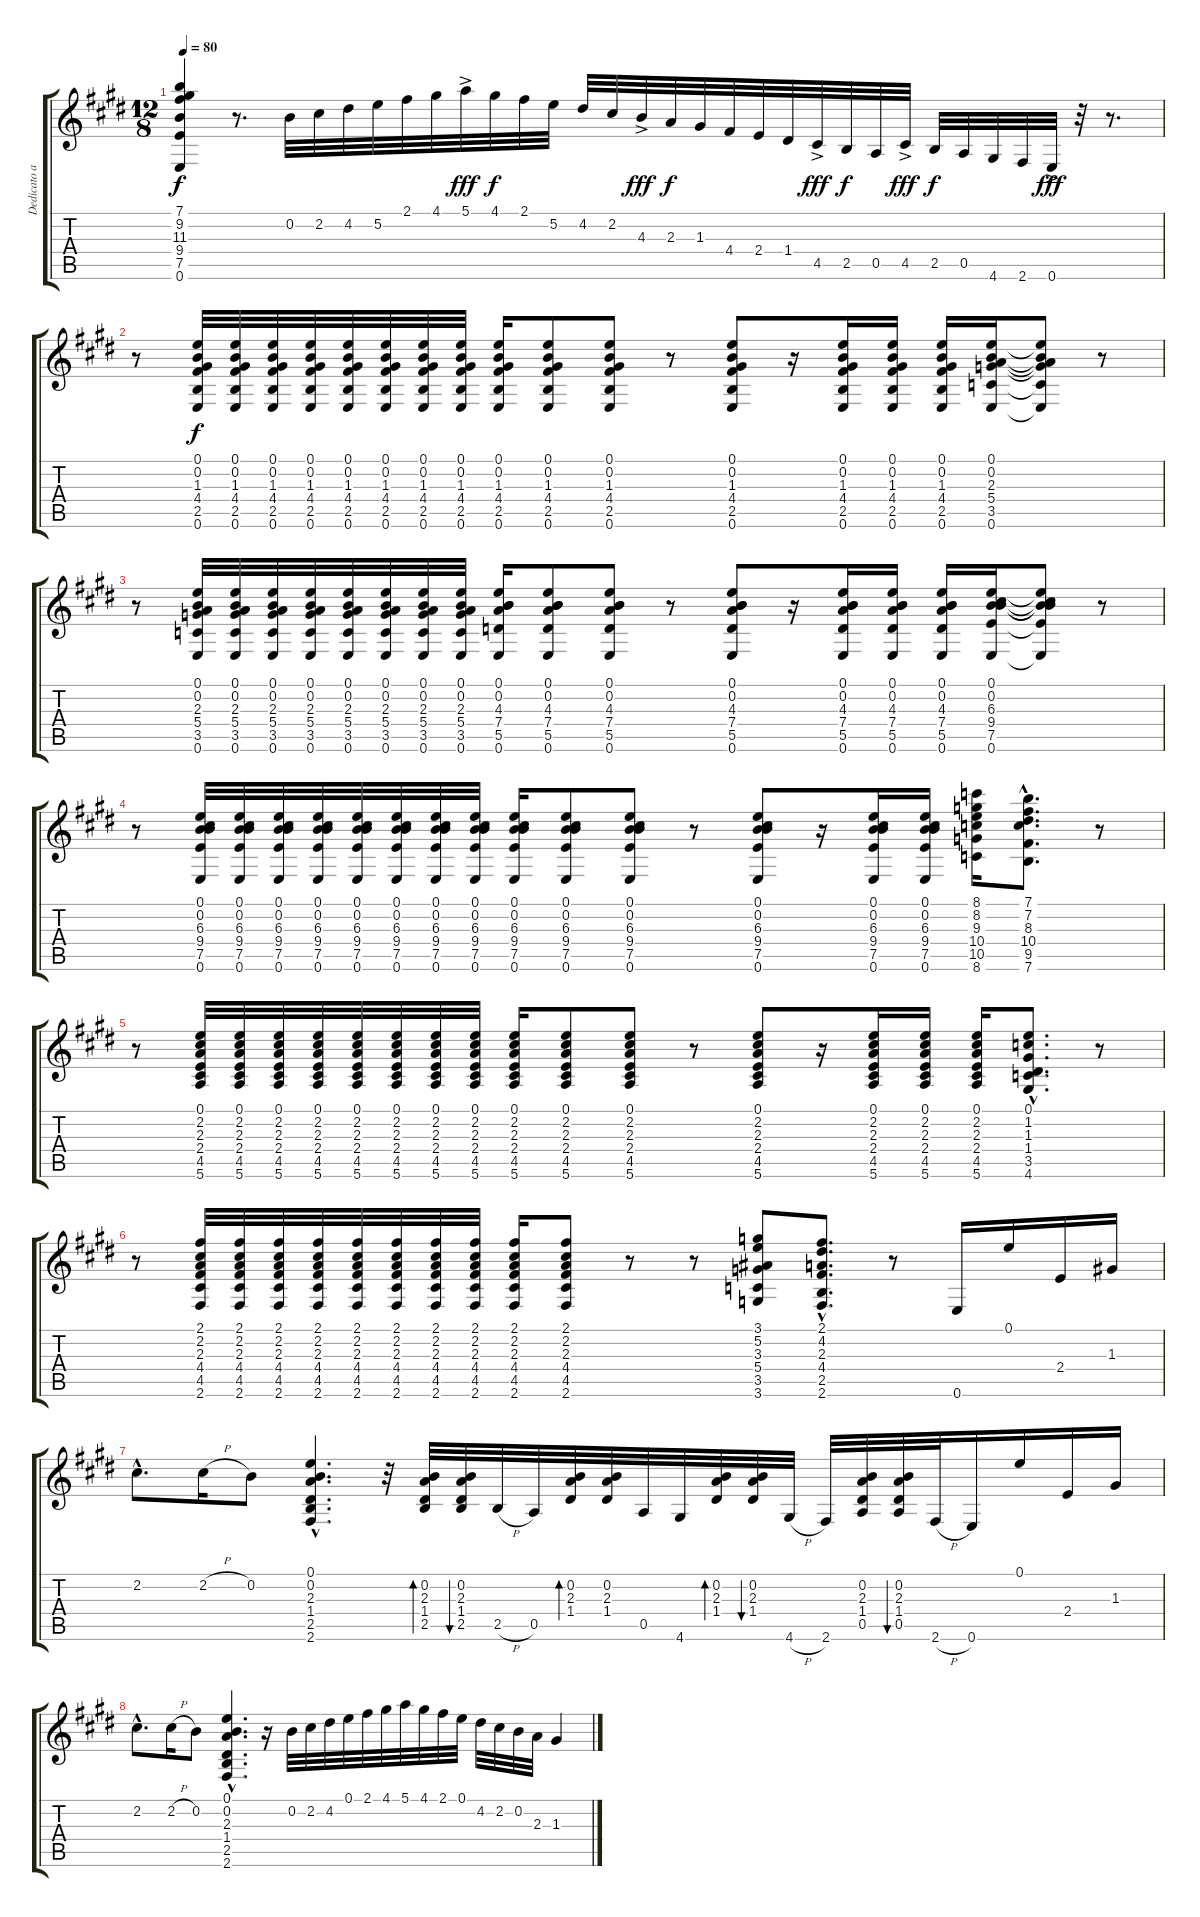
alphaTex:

\track ("Dedicato a mia madre" "Dedicato a") {instrument acousticguitarnylon}
\staff {score tabs}
\tuning (E4 B3 G3 D3 A2 E2) {hide}
\ts (12 8)
\tempo 80
\clef g2
\ks e
(7.1 9.2 11.3 9.4 7.5 0.6).4{dy f} r.8{d} 0.2.32 2.2.32 4.2.32 5.2.32 2.1.32 4.1.32 5.1{ac}.32{dy fff} 4.1.32{dy f} 2.1.32 5.2.32 4.2.32 2.2.32 4.3{ac}.32{dy fff} 2.3.32{dy f} 1.3.32 4.4.32 2.4.32 1.4.32 4.5{ac}.32{dy fff} 2.5.32{dy f} 0.5.32 4.5{ac}.32{dy fff} 2.5.32{dy f} 0.5.32 4.6.32 2.6.32 0.6{ac}.32{dy fff} r.32 r.8{d} |
r.8 (0.1 0.2 1.3 4.4 2.5 0.6).32{dy f} (0.1 0.2 1.3 4.4 2.5 0.6).32 (0.1 0.2 1.3 4.4 2.5 0.6).32 (0.1 0.2 1.3 4.4 2.5 0.6).32 (0.1 0.2 1.3 4.4 2.5 0.6).32 (0.1 0.2 1.3 4.4 2.5 0.6).32 (0.1 0.2 1.3 4.4 2.5 0.6).32 (0.1 0.2 1.3 4.4 2.5 0.6).32 (0.1 0.2 1.3 4.4 2.5 0.6).16 (0.1 0.2 1.3 4.4 2.5 0.6).8 (0.1 0.2 1.3 4.4 2.5 0.6).8 r.8 (0.1 0.2 1.3 4.4 2.5 0.6).8 r.16 (0.1 0.2 1.3 4.4 2.5 0.6).16 (0.1 0.2 1.3 4.4 2.5 0.6).16 (0.1 0.2 1.3 4.4 2.5 0.6).16 (0.1 0.2 2.3 5.4 3.5 0.6).16 (0.1{t} 0.2{t} 2.3{t} 5.4{t} 3.5{t} 0.6{t}).8 r.8 |
r.8 (0.1 0.2 2.3 5.4 3.5 0.6).32 (0.1 0.2 2.3 5.4 3.5 0.6).32 (0.1 0.2 2.3 5.4 3.5 0.6).32 (0.1 0.2 2.3 5.4 3.5 0.6).32 (0.1 0.2 2.3 5.4 3.5 0.6).32 (0.1 0.2 2.3 5.4 3.5 0.6).32 (0.1 0.2 2.3 5.4 3.5 0.6).32 (0.1 0.2 2.3 5.4 3.5 0.6).32 (0.1 0.2 4.3 7.4 5.5 0.6).16 (0.1 0.2 4.3 7.4 5.5 0.6).8 (0.1 0.2 4.3 7.4 5.5 0.6).8 r.8 (0.1 0.2 4.3 7.4 5.5 0.6).8 r.16 (0.1 0.2 4.3 7.4 5.5 0.6).16 (0.1 0.2 4.3 7.4 5.5 0.6).16 (0.1 0.2 4.3 7.4 5.5 0.6).16 (0.1 0.2 6.3 9.4 7.5 0.6).16 (0.1{t} 0.2{t} 6.3{t} 9.4{t} 7.5{t} 0.6{t}).8 r.8 |
r.8 (0.1 0.2 6.3 9.4 7.5 0.6).32 (0.1 0.2 6.3 9.4 7.5 0.6).32 (0.1 0.2 6.3 9.4 7.5 0.6).32 (0.1 0.2 6.3 9.4 7.5 0.6).32 (0.1 0.2 6.3 9.4 7.5 0.6).32 (0.1 0.2 6.3 9.4 7.5 0.6).32 (0.1 0.2 6.3 9.4 7.5 0.6).32 (0.1 0.2 6.3 9.4 7.5 0.6).32 (0.1 0.2 6.3 9.4 7.5 0.6).16 (0.1 0.2 6.3 9.4 7.5 0.6).8 (0.1 0.2 6.3 9.4 7.5 0.6).8 r.8 (0.1 0.2 6.3 9.4 7.5 0.6).8 r.16 (0.1 0.2 6.3 9.4 7.5 0.6).16 (0.1 0.2 6.3 9.4 7.5 0.6).16 (8.1 8.2 9.3 10.4 10.5 8.6).16 (7.1{hac} 7.2{hac} 8.3{hac} 10.4{hac} 9.5{hac} 7.6{hac}).8{d} r.8 |
r.8 (0.1 2.2 2.3 2.4 4.5 5.6).32 (0.1 2.2 2.3 2.4 4.5 5.6).32 (0.1 2.2 2.3 2.4 4.5 5.6).32 (0.1 2.2 2.3 2.4 4.5 5.6).32 (0.1 2.2 2.3 2.4 4.5 5.6).32 (0.1 2.2 2.3 2.4 4.5 5.6).32 (0.1 2.2 2.3 2.4 4.5 5.6).32 (0.1 2.2 2.3 2.4 4.5 5.6).32 (0.1 2.2 2.3 2.4 4.5 5.6).16 (0.1 2.2 2.3 2.4 4.5 5.6).8 (0.1 2.2 2.3 2.4 4.5 5.6).8 r.8 (0.1 2.2 2.3 2.4 4.5 5.6).8 r.16 (0.1 2.2 2.3 2.4 4.5 5.6).16 (0.1 2.2 2.3 2.4 4.5 5.6).16 (0.1 2.2 2.3 2.4 4.5 5.6).16 (0.1{hac} 1.2{hac} 1.3{hac} 1.4{hac} 3.5{hac} 4.6{hac}).8{d} r.8 |
r.8 (2.1 2.2 2.3 4.4 4.5 2.6).32 (2.1 2.2 2.3 4.4 4.5 2.6).32 (2.1 2.2 2.3 4.4 4.5 2.6).32 (2.1 2.2 2.3 4.4 4.5 2.6).32 (2.1 2.2 2.3 4.4 4.5 2.6).32 (2.1 2.2 2.3 4.4 4.5 2.6).32 (2.1 2.2 2.3 4.4 4.5 2.6).32 (2.1 2.2 2.3 4.4 4.5 2.6).32 (2.1 2.2 2.3 4.4 4.5 2.6).16 (2.1 2.2 2.3 4.4 4.5 2.6).8 r.8 r.8 (3.1 5.2 3.3 5.4 3.5 3.6).8 (2.1{hac} 4.2{hac} 2.3{hac} 4.4{hac} 2.5{hac} 2.6{hac}).8{d} r.8 0.6.16 0.1.16 2.4.16 1.3.16 |
2.2{hac}.8{d} 2.2{h}.16 0.2.8 (0.1{hac} 0.2{hac} 2.3{hac} 1.4{hac} 2.5{hac} 2.6{hac}).4{d} r.32 (0.2 2.3 1.4 2.5).32{bd 30} (0.2 2.3 1.4 2.5).32{bu 30} 2.5{h}.32 0.5.32 (0.2 2.3 1.4).32{bd 30} (0.2 2.3 1.4).32 0.5.32 4.6.32 (0.2 2.3 1.4).32{bd 30} (0.2 2.3 1.4).32{bu 30} 4.6{h}.32 2.6.32 (0.2 2.3 1.4 0.5).32 (0.2 2.3 1.4 0.5).32{bu 30} 2.6{h}.32 0.6.16 0.1.16 2.4.16 1.3.16 |
2.2{hac}.8{d} 2.2{h}.16 0.2.8 (0.1{hac} 0.2{hac} 2.3{hac} 1.4{hac} 2.5{hac} 2.6{hac}).4{d} r.16 0.2.32 2.2.32 4.2.32 0.1.32 2.1.32 4.1.32 5.1.32 4.1.32 2.1.32 0.1.32 4.2.32 2.2.32 0.2.32 2.3.32 1.3.4
